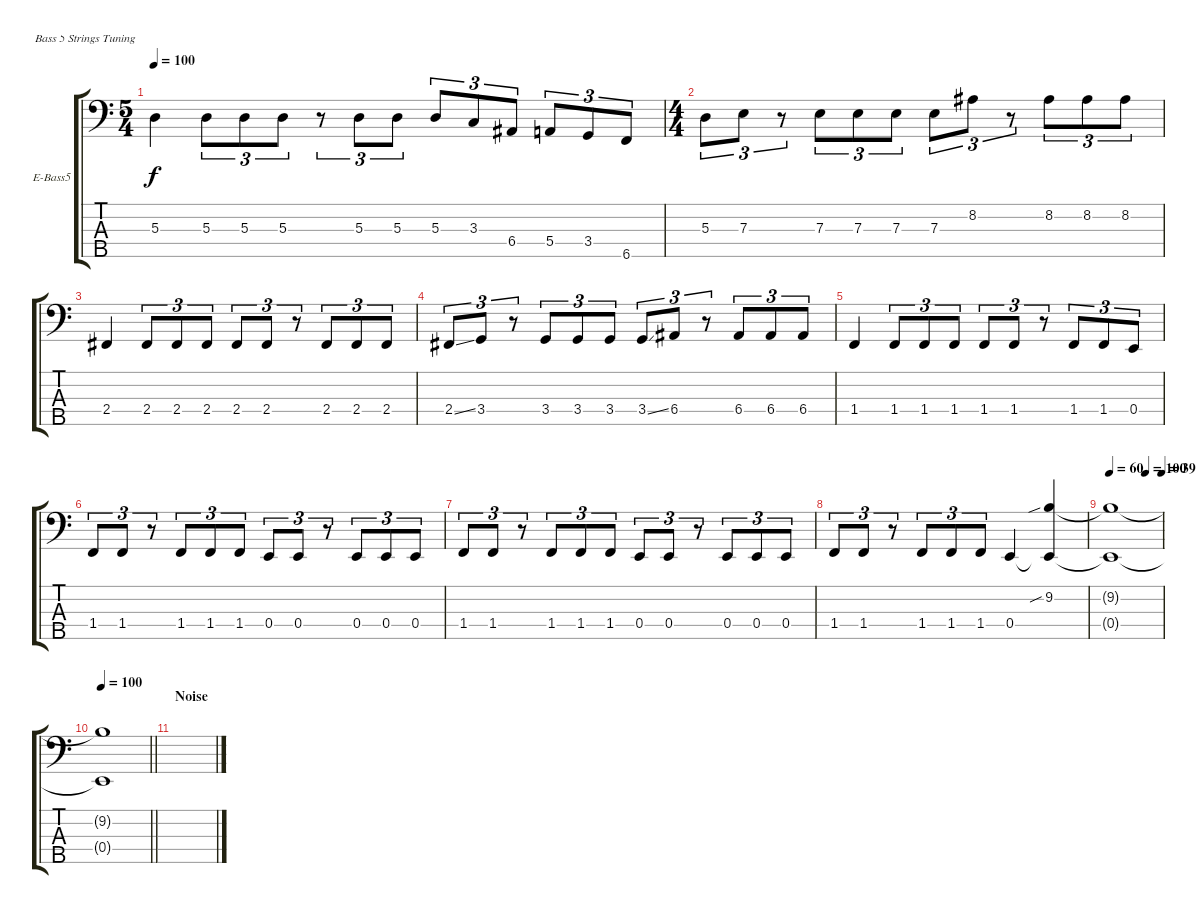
\bracketExtendMode groupsimilarinstruments
\firstSystemTrackNameOrientation horizontal
\otherSystemsTrackNameOrientation horizontal
\track ("baz" "E-Bass5") {instrument electricbassfinger}
\staff {score tabs}
\tuning (G2 D2 A1 E1 B0)
\ts (5 4)
\beaming (8 6 4)
\tempo 100
\clef f4
\ks aminor
5.3.4{dy f} 5.3.8{tu (3 2)} 5.3.8{tu (3 2)} 5.3.8{tu (3 2)} r.8{tu (3 2)} 5.3.8{tu (3 2)} 5.3.8{tu (3 2)} 5.3.8{tu (3 2)} 3.3.8{tu (3 2)} 6.4.8{tu (3 2)} 5.4.8{tu (3 2)} 3.4.8{tu (3 2)} 6.5.8{tu (3 2)} |
\ts (4 4)
\beaming (8 2 2 2 2)
5.3.8{tu (3 2)} 7.3.8{tu (3 2)} r.8{tu (3 2)} 7.3.8{tu (3 2)} 7.3.8{tu (3 2)} 7.3.8{tu (3 2)} 7.3.8{tu (3 2)} 8.2.8{tu (3 2)} r.8{tu (3 2)} 8.2.8{tu (3 2)} 8.2.8{tu (3 2)} 8.2.8{tu (3 2)} |
2.4.4 2.4.8{tu (3 2)} 2.4.8{tu (3 2)} 2.4.8{tu (3 2)} 2.4.8{tu (3 2)} 2.4.8{tu (3 2)} r.8{tu (3 2)} 2.4.8{tu (3 2)} 2.4.8{tu (3 2)} 2.4.8{tu (3 2)} |
2.4{ss}.8{tu (3 2)} 3.4.8{tu (3 2)} r.8{tu (3 2)} 3.4.8{tu (3 2)} 3.4.8{tu (3 2)} 3.4.8{tu (3 2)} 3.4{ss}.8{tu (3 2)} 6.4.8{tu (3 2)} r.8{tu (3 2)} 6.4.8{tu (3 2)} 6.4.8{tu (3 2)} 6.4.8{tu (3 2)} |
1.4.4 1.4.8{tu (3 2)} 1.4.8{tu (3 2)} 1.4.8{tu (3 2)} 1.4.8{tu (3 2)} 1.4.8{tu (3 2)} r.8{tu (3 2)} 1.4.8{tu (3 2)} 1.4.8{tu (3 2)} 0.4.8{tu (3 2)} |
1.4.8{tu (3 2)} 1.4.8{tu (3 2)} r.8{tu (3 2)} 1.4.8{tu (3 2)} 1.4.8{tu (3 2)} 1.4.8{tu (3 2)} 0.4.8{tu (3 2)} 0.4.8{tu (3 2)} r.8{tu (3 2)} 0.4.8{tu (3 2)} 0.4.8{tu (3 2)} 0.4.8{tu (3 2)} |
1.4.8{tu (3 2)} 1.4.8{tu (3 2)} r.8{tu (3 2)} 1.4.8{tu (3 2)} 1.4.8{tu (3 2)} 1.4.8{tu (3 2)} 0.4.8{tu (3 2)} 0.4.8{tu (3 2)} r.8{tu (3 2)} 0.4.8{tu (3 2)} 0.4.8{tu (3 2)} 0.4.8{tu (3 2)} |
1.4.8{tu (3 2)} 1.4.8{tu (3 2)} r.8{tu (3 2)} 1.4.8{tu (3 2)} 1.4.8{tu (3 2)} 1.4.8{tu (3 2)} 0.4.4 (9.2{sib} 0.4{t}).4 |
\tempo 60
\tempo (100 0.6875)
\tempo (39 1)
(9.2{t} 0.4{t}).1 |
\tempo 100
\barLineRight lightlight
(9.2{t} 0.4{t}).1 |
\section ("" "Noise")
